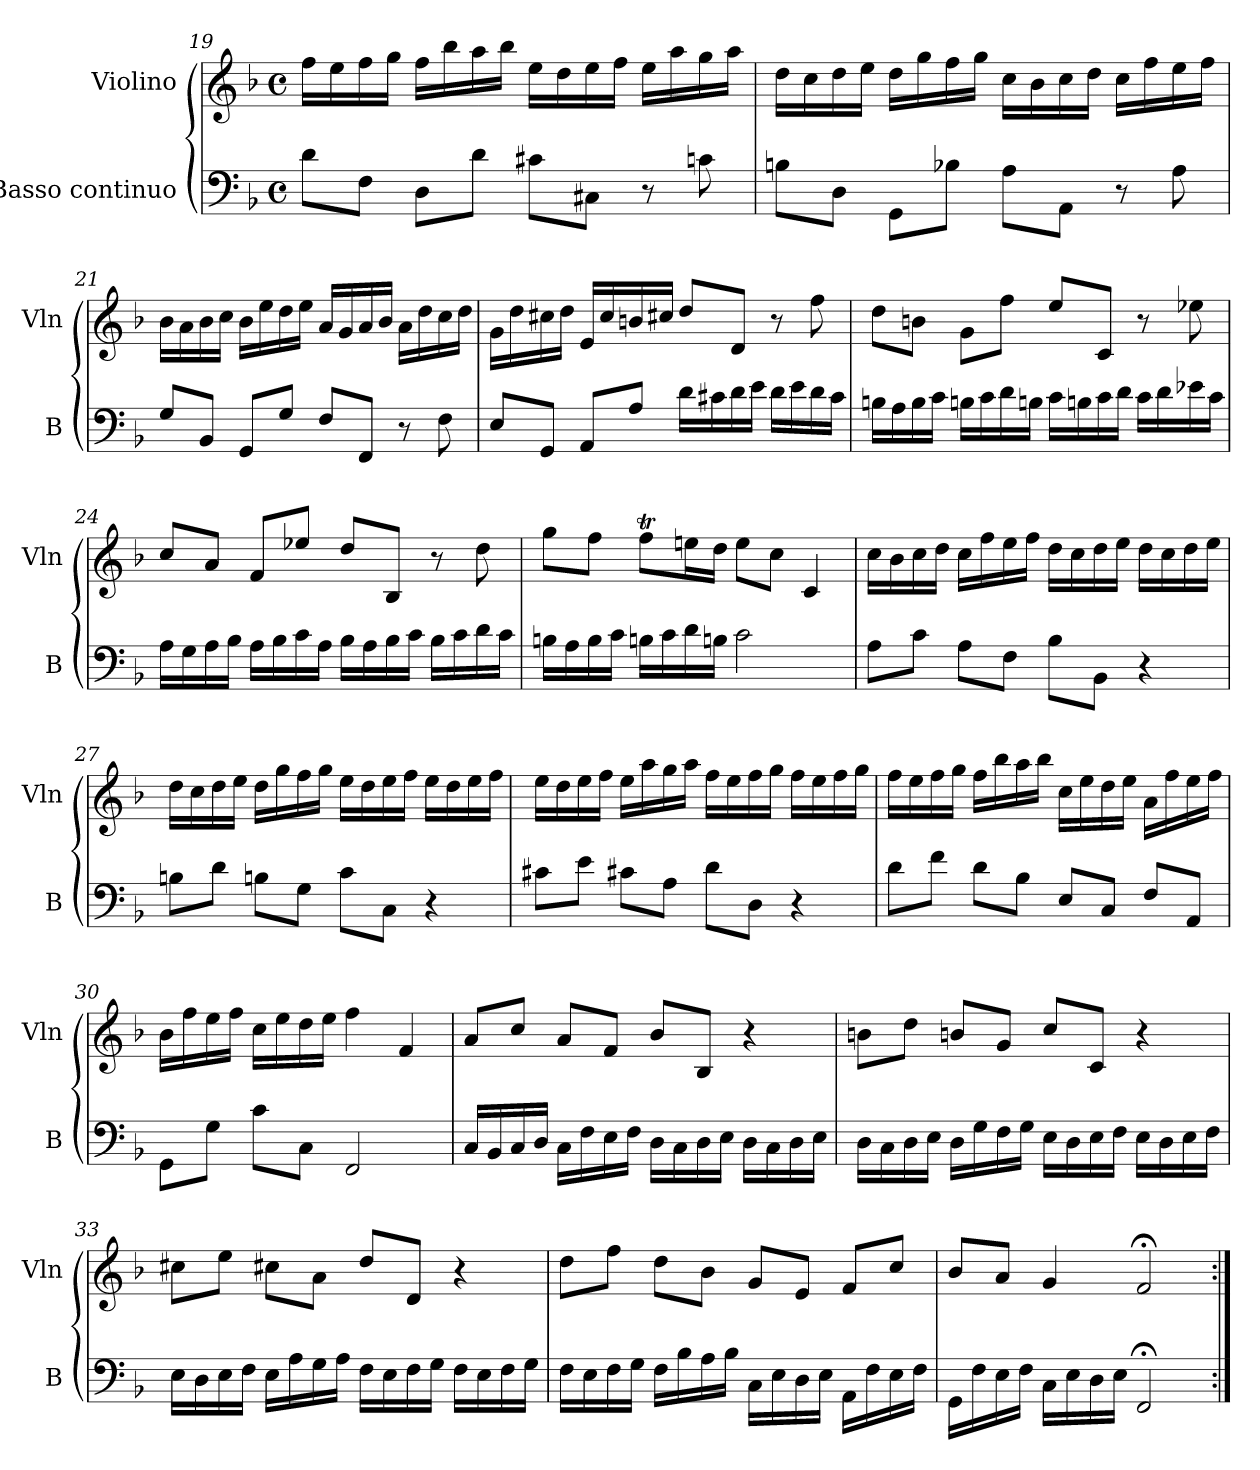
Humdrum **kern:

**kern	**kern
*part2	*part1
*staff2	*staff1
*I"Basso continuo	*I"Violino
*I'B	*I'Vln
*clefF4	*clefG2
*k[b-]	*k[b-]
*F:	*F:
*M4/4	*M4/4
*met(c)	*met(c)
=19	=19
8d\L	16ff\LL
.	16ee\
8F\J	16ff\
.	16gg\JJ
8D\L	16ff\LL
.	16bb-\
8d\J	16aa\
.	16bb-\JJ
8c#X\L	16ee\LL
.	16dd\
8C#X\J	16ee\
.	16ff\JJ
8r	16ee\LL
.	16aa\
8cn\	16gg\
.	16aa\JJ
=20	=20
8Bn\L	16dd\LL
.	16cc\
8D\J	16dd\
.	16ee\JJ
8GG\L	16dd\LL
.	16gg\
8B-X\J	16ff\
.	16gg\JJ
8A\L	16cc\LL
.	16b-\
8AA\J	16cc\
.	16dd\JJ
8r	16cc\LL
.	16ff\
8A\	16ee\
.	16ff\JJ
=21	=21
8G/L	16b-\LL
.	16a\
8BB-/J	16b-\
.	16cc\JJ
8GG/L	16b-\LL
.	16ee\
8G/J	16dd\
.	16ee\JJ
8F/L	16a/LL
.	16g/
8FF/J	16a/
.	16b-/JJ
8r	16a\LL
.	16dd\
8F\	16cc\
.	16dd\JJ
=22	=22
8E/L	16g\LL
.	16dd\
8GG/J	16cc#X\
.	16dd\JJ
8AA/L	16e/LL
.	16cc#/
8A/J	16bn/
.	16cc#X/JJ
16d\LL	8dd/L
16c#X\	.
16d\	8d/J
16e\JJ	.
16d\LL	8r
16e\	.
16d\	8ff\
16c#\JJ	.
=23	=23
16Bn\LL	8dd\L
16A\	.
16B\	8bn\J
16c\JJ	.
16Bn\LL	8g\L
16c\	.
16d\	8ff\J
16Bn\JJ	.
16c\LL	8ee/L
16Bn\	.
16c\	8c/J
16d\JJ	.
16c\LL	8r
16d\	.
16e-X\	8ee-X\
16c\JJ	.
=24	=24
16A\LL	8cc/L
16G\	.
16A\	8a/J
16B-\JJ	.
16A\LL	8f/L
16B-\	.
16c\	8ee-X/J
16A\JJ	.
16B-\LL	8dd/L
16A\	.
16B-\	8B-/J
16c\JJ	.
16B-\LL	8r
16c\	.
16d\	8dd\
16c\JJ	.
=25	=25
16Bn\LL	8gg\L
16A\	.
16B\	8ff\J
16c\JJ	.
16Bn\LL	8ffT\L
16c\	.
16d\	16een\L
16Bn\JJ	16dd\JJ
2c\	8ee\L
.	8cc\J
.	4c/
=26	=26
8A\L	16cc\LL
.	16b-\
8c\J	16cc\
.	16dd\JJ
8A\L	16cc\LL
.	16ff\
8F\J	16ee\
.	16ff\JJ
8B-\L	16dd\LL
.	16cc\
8BB-\J	16dd\
.	16ee\JJ
4r	16dd\LL
.	16cc\
.	16dd\
.	16ee\JJ
=27	=27
8Bn\L	16dd\LL
.	16cc\
8d\J	16dd\
.	16ee\JJ
8Bn\L	16dd\LL
.	16gg\
8G\J	16ff\
.	16gg\JJ
8c\L	16ee\LL
.	16dd\
8C\J	16ee\
.	16ff\JJ
4r	16ee\LL
.	16dd\
.	16ee\
.	16ff\JJ
=28	=28
8c#X\L	16ee\LL
.	16dd\
8e\J	16ee\
.	16ff\JJ
8c#X\L	16ee\LL
.	16aa\
8A\J	16gg\
.	16aa\JJ
8d\L	16ff\LL
.	16ee\
8D\J	16ff\
.	16gg\JJ
4r	16ff\LL
.	16ee\
.	16ff\
.	16gg\JJ
=29	=29
8d\L	16ff\LL
.	16ee\
8f\J	16ff\
.	16gg\JJ
8d\L	16ff\LL
.	16bb-\
8B-\J	16aa\
.	16bb-\JJ
8E/L	16cc\LL
.	16ee\
8C/J	16dd\
.	16ee\JJ
8F/L	16a\LL
.	16ff\
8AA/J	16ee\
.	16ff\JJ
=30	=30
8GG\L	16b-\LL
.	16ff\
8G\J	16ee\
.	16ff\JJ
8c\L	16cc\LL
.	16ee\
8C\J	16dd\
.	16ee\JJ
2FF/	4ff\
.	4f/
=31	=31
16C/LL	8a/L
16BB-/	.
16C/	8cc/J
16D/JJ	.
16C\LL	8a/L
16F\	.
16E\	8f/J
16F\JJ	.
16D\LL	8b-/L
16C\	.
16D\	8B-/J
16E\JJ	.
16D\LL	4r
16C\	.
16D\	.
16E\JJ	.
=32	=32
16D\LL	8bn\L
16C\	.
16D\	8dd\J
16E\JJ	.
16D\LL	8bn/L
16G\	.
16F\	8g/J
16G\JJ	.
16E\LL	8cc/L
16D\	.
16E\	8c/J
16F\JJ	.
16E\LL	4r
16D\	.
16E\	.
16F\JJ	.
=33	=33
16E\LL	8cc#X\L
16D\	.
16E\	8ee\J
16F\JJ	.
16E\LL	8cc#X\L
16A\	.
16G\	8a\J
16A\JJ	.
16F\LL	8dd/L
16E\	.
16F\	8d/J
16G\JJ	.
16F\LL	4r
16E\	.
16F\	.
16G\JJ	.
=34	=34
16F\LL	8dd\L
16E\	.
16F\	8ff\J
16G\JJ	.
16F\LL	8dd\L
16B-\	.
16A\	8b-\J
16B-\JJ	.
16C\LL	8g/L
16E\	.
16D\	8e/J
16E\JJ	.
16AA\LL	8f/L
16F\	.
16E\	8cc/J
16F\JJ	.
=35	=35
16GG\LL	8b-/L
16F\	.
16E\	8a/J
16F\JJ	.
16C\LL	4g/
16E\	.
16D\	.
16E\JJ	.
2FF;</	2f;</
=:|!	=:|!
*-	*-
